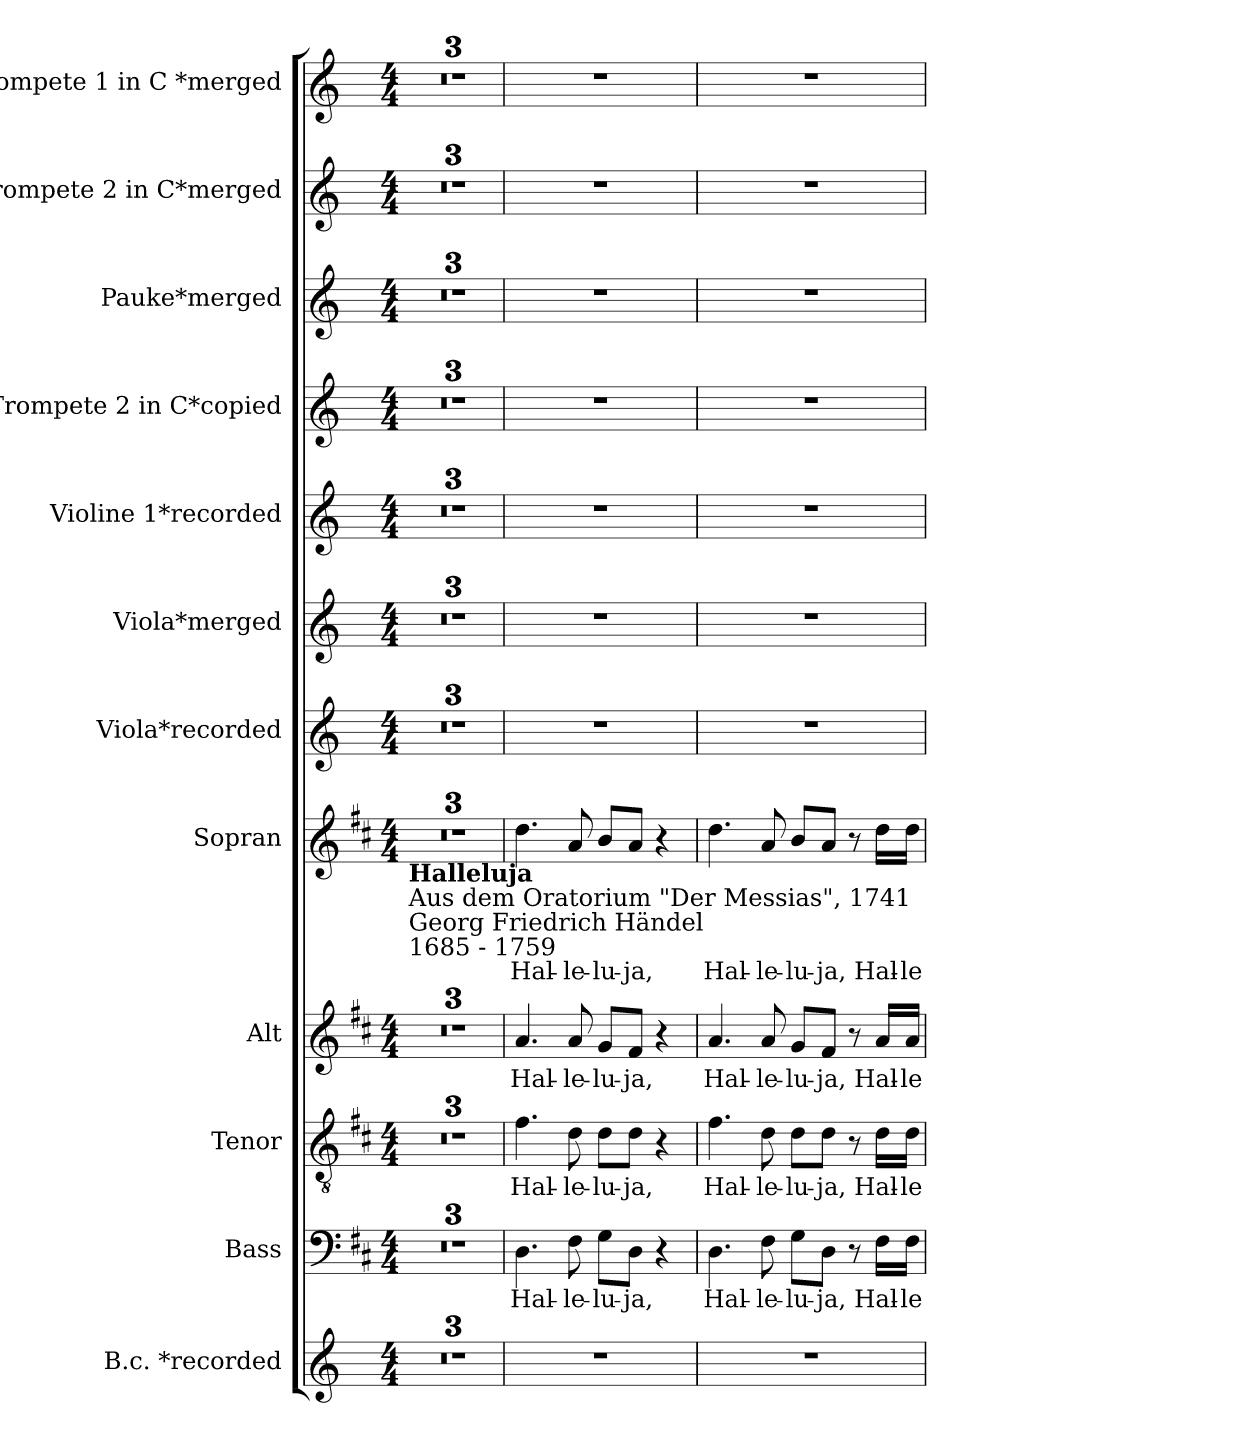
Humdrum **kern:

**kern	**kern	**text	**kern	**text	**kern	**text	**kern	**text	**kern	**kern	**kern	**kern	**kern	**kern	**kern
*part12	*part11	*part11	*part10	*part10	*part9	*part9	*part8	*part8	*part7	*part6	*part5	*part4	*part3	*part2	*part1
*staff12	*staff11	*staff11	*staff10	*staff10	*staff9	*staff9	*staff8	*staff8	*staff7	*staff6	*staff5	*staff4	*staff3	*staff2	*staff1
*I"B.c. *recorded	*I"Bass	*	*I"Tenor	*	*I"Alt	*	*I"Sopran	*	*I"Viola*recorded	*I"Viola*merged	*I"Violine 1*recorded	*I"Trompete 2 in C*copied	*I"Pauke*merged	*I"Trompete 2 in C*merged	*I"Trompete 1 in C *merged
*clefG2	*clefF4	*	*clefGv2	*	*clefG2	*	*clefG2	*	*clefG2	*clefG2	*clefG2	*clefG2	*clefG2	*clefG2	*clefG2
*k[]	*k[f#c#]	*	*k[f#c#]	*	*k[f#c#]	*	*k[f#c#]	*	*k[]	*k[]	*k[]	*k[]	*k[]	*k[]	*k[]
*C:	*D:	*	*D:	*	*D:	*	*D:	*	*C:	*C:	*C:	*C:	*C:	*C:	*C:
*M4/4	*M4/4	*	*M4/4	*	*M4/4	*	*M4/4	*	*M4/4	*M4/4	*M4/4	*M4/4	*M4/4	*M4/4	*M4/4
=1	=1	=1	=1	=1	=1	=1	=1	=1	=1	=1	=1	=1	=1	=1	=1
!	!	!	!	!	!	!	!LO:TX:b:B:t=Halleluja	!	!	!	!	!	!	!	!
!	!	!	!	!	!	!	!LO:TX:b:t=Aus dem Oratorium "Der Messias", 1741	!	!	!	!	!	!	!	!
!	!	!	!	!	!	!	!LO:TX:b:t=Georg Friedrich Händel	!	!	!	!	!	!	!	!
!	!	!	!	!	!	!	!LO:TX:b:t=1685 - 1759	!	!	!	!	!	!	!	!
1r	1r	.	1r	.	1r	.	1r	.	1r	1r	1r	1r	1r	1r	1r
=2	=2	=2	=2	=2	=2	=2	=2	=2	=2	=2	=2	=2	=2	=2	=2
1r	1r	.	1r	.	1r	.	1r	.	1r	1r	1r	1r	1r	1r	1r
=3	=3	=3	=3	=3	=3	=3	=3	=3	=3	=3	=3	=3	=3	=3	=3
1r	1r	.	1r	.	1r	.	1r	.	1r	1r	1r	1r	1r	1r	1r
!!LO:LB:g=z
=4	=4	=4	=4	=4	=4	=4	=4	=4	=4	=4	=4	=4	=4	=4	=4
!	!	!LO:LY:b	!	!LO:LY:b	!	!LO:LY:b	!	!LO:LY:b	!	!	!	!	!	!	!
1r	4.D\	Hal-	4.f#\	Hal-	4.a/	Hal-	4.dd\	Hal-	1r	1r	1r	1r	1r	1r	1r
!	!	!LO:LY:b	!	!LO:LY:b	!	!LO:LY:b	!	!LO:LY:b	!	!	!	!	!	!	!
.	8F#\	-le-	8d\	-le-	8a/	-le-	8a/	-le-	.	.	.	.	.	.	.
!	!	!LO:LY:b	!	!LO:LY:b	!	!LO:LY:b	!	!LO:LY:b	!	!	!	!	!	!	!
.	8G\L	-lu-	8d\L	-lu-	8g/L	-lu-	8b/L	-lu-	.	.	.	.	.	.	.
!	!	!LO:LY:b	!	!LO:LY:b	!	!LO:LY:b	!	!LO:LY:b	!	!	!	!	!	!	!
.	8D\J	-ja,	8d\J	-ja,	8f#/J	-ja,	8a/J	-ja,	.	.	.	.	.	.	.
.	4r	.	4r	.	4r	.	4r	.	.	.	.	.	.	.	.
=5	=5	=5	=5	=5	=5	=5	=5	=5	=5	=5	=5	=5	=5	=5	=5
!	!	!LO:LY:b	!	!LO:LY:b	!	!LO:LY:b	!	!LO:LY:b	!	!	!	!	!	!	!
1r	4.D\	Hal-	4.f#\	Hal-	4.a/	Hal-	4.dd\	Hal-	1r	1r	1r	1r	1r	1r	1r
!	!	!LO:LY:b	!	!LO:LY:b	!	!LO:LY:b	!	!LO:LY:b	!	!	!	!	!	!	!
.	8F#\	-le-	8d\	-le-	8a/	-le-	8a/	-le-	.	.	.	.	.	.	.
!	!	!LO:LY:b	!	!LO:LY:b	!	!LO:LY:b	!	!LO:LY:b	!	!	!	!	!	!	!
.	8G\L	-lu-	8d\L	-lu-	8g/L	-lu-	8b/L	-lu-	.	.	.	.	.	.	.
!	!	!LO:LY:b	!	!LO:LY:b	!	!LO:LY:b	!	!LO:LY:b	!	!	!	!	!	!	!
.	8D\J	-ja,	8d\J	-ja,	8f#/J	-ja,	8a/J	-ja,	.	.	.	.	.	.	.
.	8r	.	8r	.	8r	.	8r	.	.	.	.	.	.	.	.
!	!	!LO:LY:b	!	!LO:LY:b	!	!LO:LY:b	!	!LO:LY:b	!	!	!	!	!	!	!
.	16F#\LL	Hal-	16d\LL	Hal-	16a/LL	Hal-	16dd\LL	Hal-	.	.	.	.	.	.	.
!	!	!LO:LY:b	!	!LO:LY:b	!	!LO:LY:b	!	!LO:LY:b	!	!	!	!	!	!	!
.	16F#\JJ	-le-	16d\JJ	-le-	16a/JJ	-le-	16dd\JJ	-le-	.	.	.	.	.	.	.
=	=	=	=	=	=	=	=	=	=	=	=	=	=	=	=
*-	*-	*-	*-	*-	*-	*-	*-	*-	*-	*-	*-	*-	*-	*-	*-
